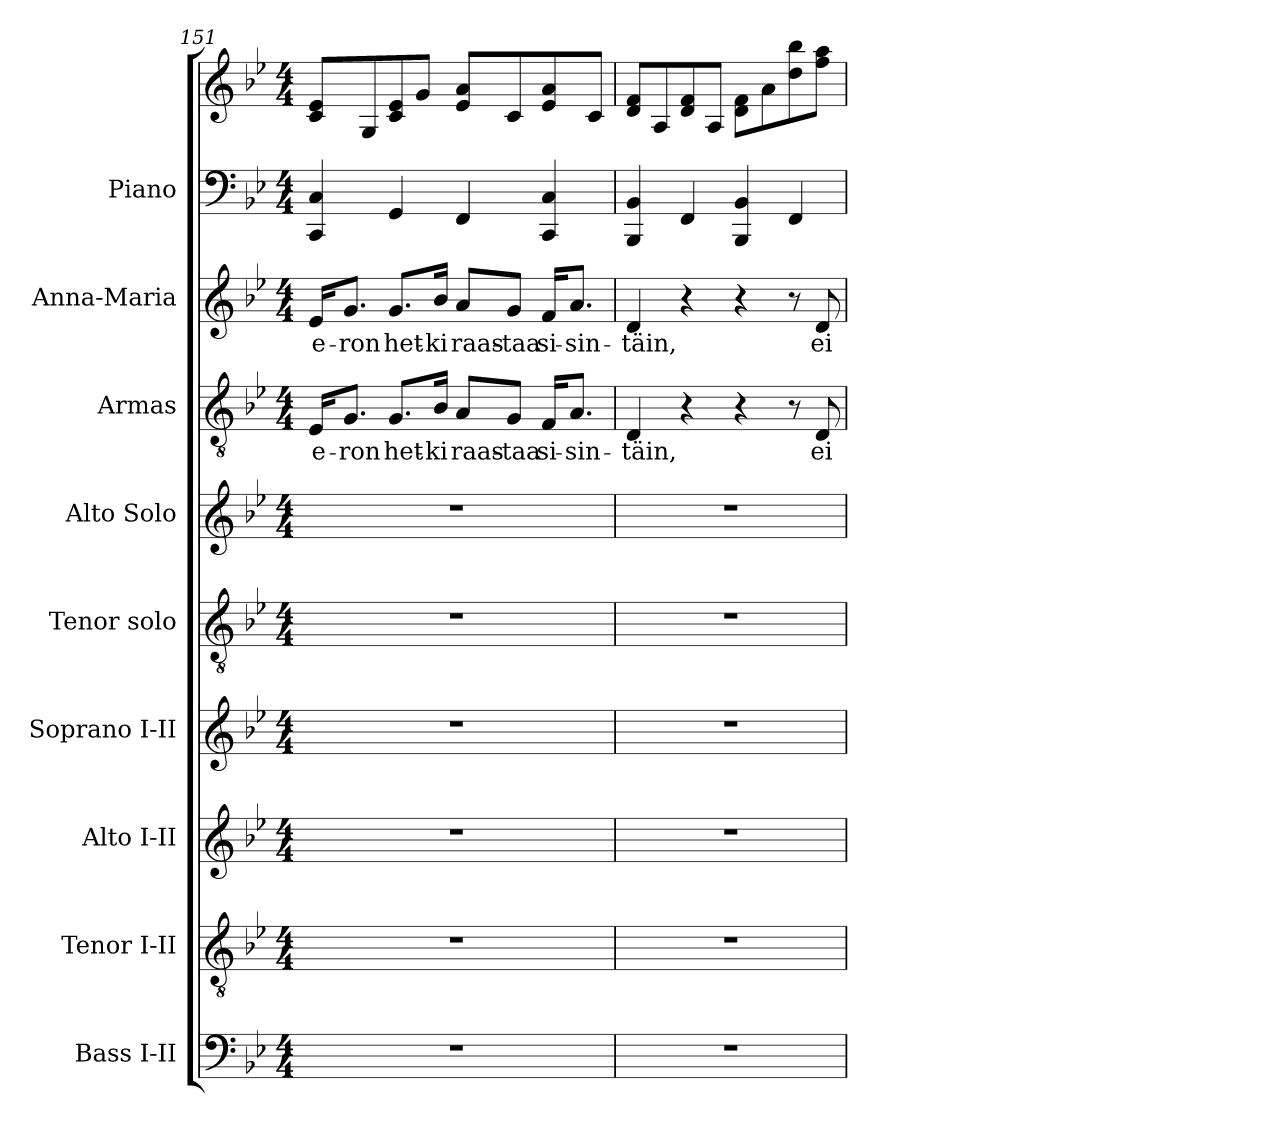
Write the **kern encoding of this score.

**kern	**kern	**kern	**kern	**kern	**kern	**kern	**text	**kern	**text	**kern	**kern
*part9	*part8	*part7	*part6	*part5	*part4	*part3	*part3	*part2	*part2	*part1	*part1
*staff10	*staff9	*staff8	*staff7	*staff6	*staff5	*staff4	*staff4	*staff3	*staff3	*staff2	*staff1
*I"Bass I-II	*I"Tenor I-II	*I"Alto I-II	*I"Soprano I-II	*I"Tenor solo	*I"Alto Solo	*I"Armas	*	*I"Anna-Maria	*	*I"Piano	*
*I'B.	*I'T.	*I'A.	*I'S.	*I'T. Solo	*I'A. Solo	*I'Armas	*	*I'A-M	*	*I'Pno.	*
!!LO:PB:g=z
*clefF4	*clefGv2	*clefG2	*clefG2	*clefGv2	*clefG2	*clefGv2	*	*clefG2	*	*clefF4	*clefG2
*	*ITrd7c12	*	*	*ITrd7c12	*	*ITrd7c12	*	*	*	*	*
*k[b-e-]	*k[b-e-]	*k[b-e-]	*k[b-e-]	*k[b-e-]	*k[b-e-]	*k[b-e-]	*	*k[b-e-]	*	*k[b-e-]	*k[b-e-]
*B-:	*B-:	*B-:	*B-:	*B-:	*B-:	*B-:	*	*B-:	*	*B-:	*B-:
*M4/4	*M4/4	*M4/4	*M4/4	*M4/4	*M4/4	*M4/4	*	*M4/4	*	*M4/4	*M4/4
=151	=151	=151	=151	=151	=151	=151	=151	=151	=151	=151	=151
!	!	!	!	!	!	!	!LO:LY:b:color=#000000	!	!	!	!
!	!	!	!	!	!	!	!	!	!LO:LY:b:color=#000000	!	!
1r	1r	1r	1r	1r	1r	16EE-i/KL	e-	16e-i/KL	e-	4CCi/ 4Ci	8ci/ 8e-iL
!	!	!	!	!	!	!	!LO:LY:b:color=#000000	!	!	!	!
!	!	!	!	!	!	!	!	!	!LO:LY:b:color=#000000	!	!
.	.	.	.	.	.	8.GGi/J	-ron	8.gi/J	-ron	.	.
.	.	.	.	.	.	.	.	.	.	.	8Gi/
!	!	!	!	!	!	!	!LO:LY:b:color=#000000	!	!	!	!
!	!	!	!	!	!	!	!	!	!LO:LY:b:color=#000000	!	!
.	.	.	.	.	.	8.GGi/L	het-	8.gi/L	het-	4GGi/	8ci/ 8e-i
.	.	.	.	.	.	.	.	.	.	.	8gi/J
!	!	!	!	!	!	!	!LO:LY:b:color=#000000	!	!	!	!
!	!	!	!	!	!	!	!	!	!LO:LY:b:color=#000000	!	!
.	.	.	.	.	.	16BB-i/Jk	-ki	16b-i/Jk	-ki	.	.
!	!	!	!	!	!	!	!LO:LY:b:color=#000000	!	!	!	!
!	!	!	!	!	!	!	!	!	!LO:LY:b:color=#000000	!	!
.	.	.	.	.	.	8AAi/L	raas-	8ai/L	raas-	4FFi/	8e-i/ 8aiL
!	!	!	!	!	!	!	!LO:LY:b:color=#000000	!	!	!	!
!	!	!	!	!	!	!	!	!	!LO:LY:b:color=#000000	!	!
.	.	.	.	.	.	8GGi/J	-taa	8gi/J	-taa	.	8ci/
!	!	!	!	!	!	!	!LO:LY:b:color=#000000	!	!	!	!
!	!	!	!	!	!	!	!	!	!LO:LY:b:color=#000000	!	!
.	.	.	.	.	.	16FFi/KL	si-	16fi/KL	si-	4CCi/ 4Ci	8e-i/ 8ai
!	!	!	!	!	!	!	!LO:LY:b:color=#000000	!	!	!	!
!	!	!	!	!	!	!	!	!	!LO:LY:b:color=#000000	!	!
.	.	.	.	.	.	8.AAi/J	-sin-	8.ai/J	-sin-	.	.
.	.	.	.	.	.	.	.	.	.	.	8ci/J
=152	=152	=152	=152	=152	=152	=152	=152	=152	=152	=152	=152
!	!	!	!	!	!	!	!LO:LY:b:color=#000000	!	!	!	!
!	!	!	!	!	!	!	!	!	!LO:LY:b:color=#000000	!	!
1r	1r	1r	1r	1r	1r	4DDi/	-täin,	4di/	-täin,	4BBB-i/ 4BB-i	8di/ 8fiL
.	.	.	.	.	.	.	.	.	.	.	8Ai/
.	.	.	.	.	.	4r	.	4r	.	4FFi/	8di/ 8fi
.	.	.	.	.	.	.	.	.	.	.	8Ai/J
.	.	.	.	.	.	4r	.	4r	.	4BBB-i/ 4BB-i	8di\ 8fiL
.	.	.	.	.	.	.	.	.	.	.	8ai\
.	.	.	.	.	.	8r	.	8r	.	4FFi/	8ddi\ 8bb-i
!	!	!	!	!	!	!	!LO:LY:b:color=#000000	!	!	!	!
!	!	!	!	!	!	!	!	!	!LO:LY:b:color=#000000	!	!
.	.	.	.	.	.	8DDi/	ei	8di/	ei	.	8ffi\ 8aaiJ
=	=	=	=	=	=	=	=	=	=	=	=
*-	*-	*-	*-	*-	*-	*-	*-	*-	*-	*-	*-
